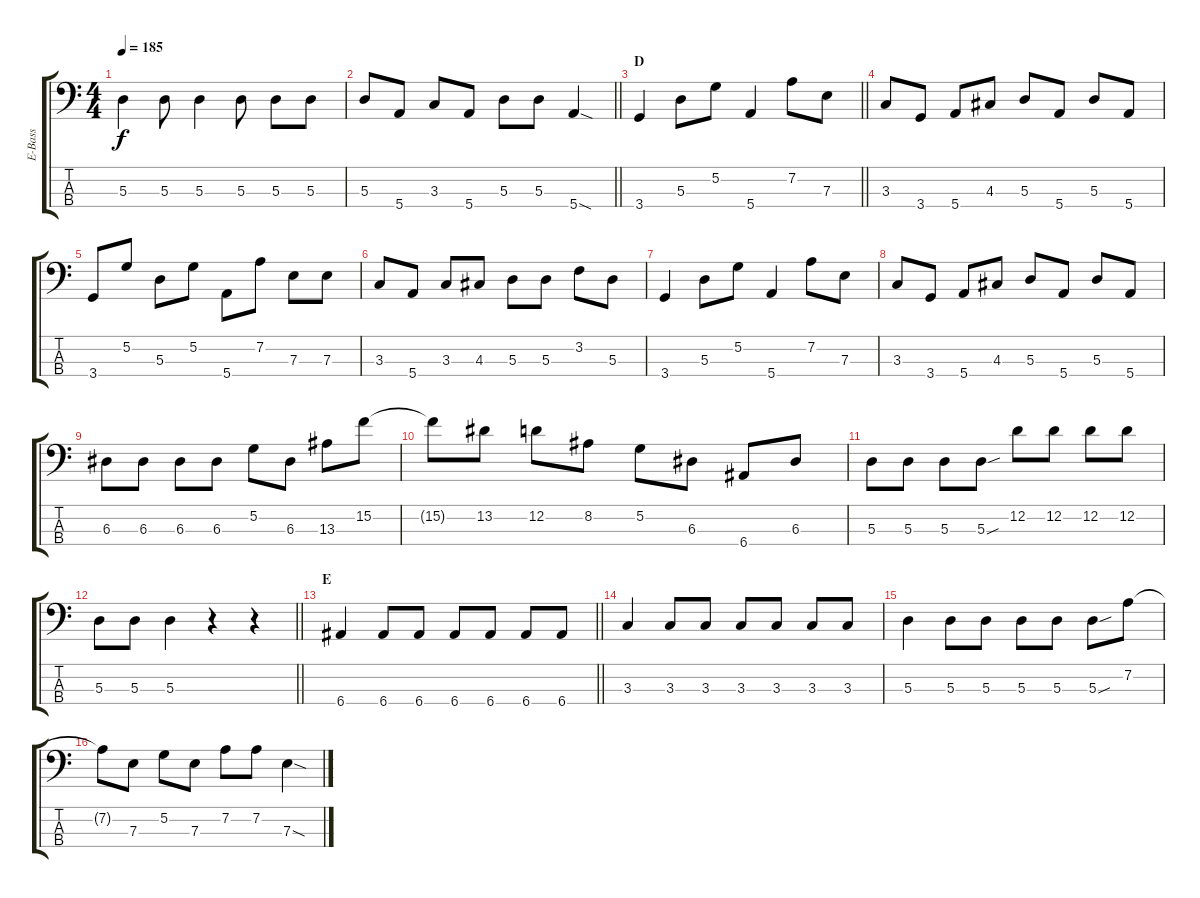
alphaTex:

\track ("E-Bass" "E-Bass") {instrument electricbassfinger}
\staff {score tabs}
\tuning (G2 D2 A1 E1) {hide}
\ts (4 4)
\tempo 185
\clef f4
\ks c
5.3.4{dy f} 5.3.8 5.3.4 5.3.8 5.3.8 5.3.8 |
\barLineRight lightlight
5.3.8 5.4.8 3.3.8 5.4.8 5.3.8 5.3.8 5.4{sod}.4 |
\section ("" "D")
\barLineRight lightlight
3.4.4 5.3.8 5.2.8 5.4.4 7.2.8 7.3.8 |
3.3.8 3.4.8 5.4.8 4.3.8 5.3.8 5.4.8 5.3.8 5.4.8 |
3.4.8 5.2.8 5.3.8 5.2.8 5.4.8 7.2.8 7.3.8 7.3.8 |
3.3.8 5.4.8 3.3.8 4.3.8 5.3.8 5.3.8 3.2.8 5.3.8 |
3.4.4 5.3.8 5.2.8 5.4.4 7.2.8 7.3.8 |
3.3.8 3.4.8 5.4.8 4.3.8 5.3.8 5.4.8 5.3.8 5.4.8 |
6.3.8 6.3.8 6.3.8 6.3.8 5.2.8 6.3.8 13.3.8 15.2.8 |
15.2{t}.8 13.2.8 12.2.8 8.2.8 5.2.8 6.3.8 6.4.8 6.3.8 |
5.3.8 5.3.8 5.3.8 5.3{sou}.8 12.2.8 12.2.8 12.2.8 12.2.8 |
\barLineRight lightlight
5.3.8 5.3.8 5.3.4 r.4 r.4 |
\section ("" "E")
\barLineRight lightlight
6.4.4 6.4.8 6.4.8 6.4.8 6.4.8 6.4.8 6.4.8 |
3.3.4 3.3.8 3.3.8 3.3.8 3.3.8 3.3.8 3.3.8 |
5.3.4 5.3.8 5.3.8 5.3.8 5.3.8 5.3{sou}.8 7.2.8 |
7.2{t}.8 7.3.8 5.2.8 7.3.8 7.2.8 7.2.8 7.3{sod}.4
